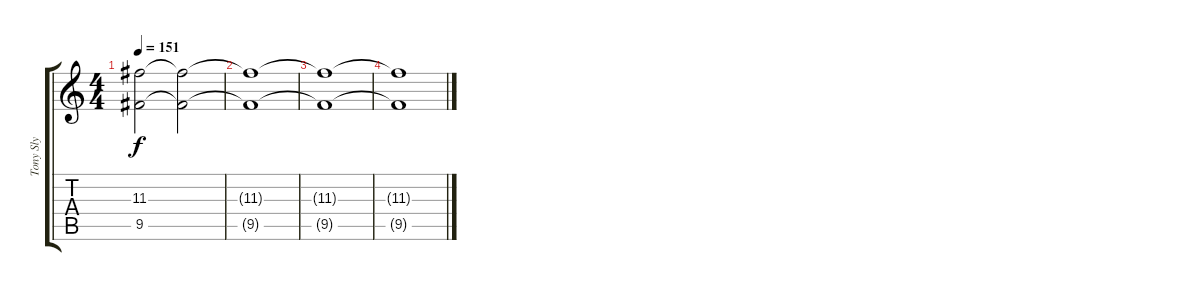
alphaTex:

\track ("Tony Sly" "Tony Sly") {instrument distortionguitar}
\staff {score tabs}
\tuning (E4 B3 G3 D3 A2 E2) {hide}
\ts (4 4)
\tempo 151
\clef g2
\ks c
(11.3 9.5).2{dy f} (11.3{t} 9.5{t}).2{volume 0} |
(11.3{t} 9.5{t}).1 |
(11.3{t} 9.5{t}).1 |
(11.3{t} 9.5{t}).1
